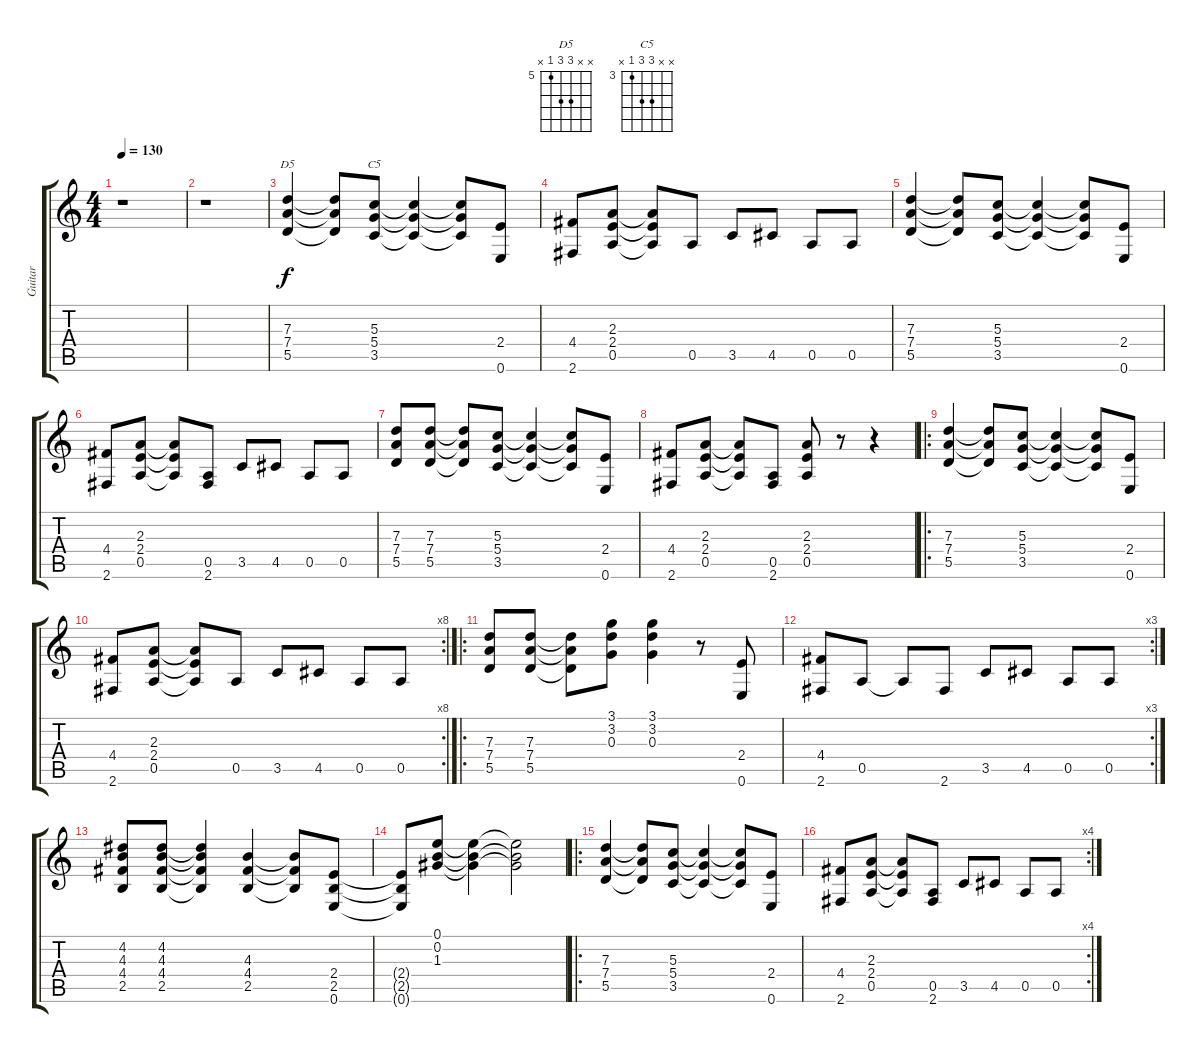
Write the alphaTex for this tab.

\track ("Guitar" "Guitar") {instrument overdrivenguitar}
\staff {score tabs}
\tuning (E4 B3 G3 D3 A2 E2) {hide}
\chord ("D5" x x 7 7 5 x) {firstfret 5}
\chord ("C5" x x 5 5 3 x) {firstfret 3}
\ts (4 4)
\tempo 130
\clef g2
\ks c
r.1{dy f instrument overdrivenguitar} |
r.1 |
(7.3 7.4 5.5).4{ch "D5"} (7.3{t} 7.4{t} 5.5{t}).8 (5.3 5.4 3.5).8{ch "C5"} (5.3{t} 5.4{t} 3.5{t}).4 (5.3{t} 5.4{t} 3.5{t}).8 (2.4 0.6).8 |
(4.4 2.6).8 (2.3 2.4 0.5).8 (2.3{t} 2.4{t} 0.5{t}).8 0.5.8 3.5.8 4.5.8 0.5.8 0.5.8 |
(7.3 7.4 5.5).4 (7.3{t} 7.4{t} 5.5{t}).8 (5.3 5.4 3.5).8 (5.3{t} 5.4{t} 3.5{t}).4 (5.3{t} 5.4{t} 3.5{t}).8 (2.4 0.6).8 |
(4.4 2.6).8 (2.3 2.4 0.5).8 (2.3{t} 2.4{t} 0.5{t}).8 (0.5 2.6).8 3.5.8 4.5.8 0.5.8 0.5.8 |
(7.3 7.4 5.5).8 (7.3 7.4 5.5).8 (7.3{t} 7.4{t} 5.5{t}).8 (5.3 5.4 3.5).8 (5.3{t} 5.4{t} 3.5{t}).4 (5.3{t} 5.4{t} 3.5{t}).8 (2.4 0.6).8 |
(4.4 2.6).8 (2.3 2.4 0.5).8 (2.3{t} 2.4{t} 0.5{t}).8 (0.5 2.6).8 (2.3 2.4 0.5).8 r.8 r.4 |
\ro
(7.3 7.4 5.5).4 (7.3{t} 7.4{t} 5.5{t}).8 (5.3 5.4 3.5).8 (5.3{t} 5.4{t} 3.5{t}).4 (5.3{t} 5.4{t} 3.5{t}).8 (2.4 0.6).8 |
\rc 8
(4.4 2.6).8 (2.3 2.4 0.5).8 (2.3{t} 2.4{t} 0.5{t}).8 0.5.8 3.5.8 4.5.8 0.5.8 0.5.8 |
\ro
(7.3 7.4 5.5).8 (7.3 7.4 5.5).8 (7.3{t} 7.4{t} 5.5{t}).8 (3.1 3.2 0.3).8 (3.1 3.2 0.3).4 r.8 (2.4 0.6).8 |
\rc 3
(4.4 2.6).8 0.5.8 0.5{t}.8 2.6.8 3.5.8 4.5.8 0.5.8 0.5.8 |
(4.2 4.3 4.4 2.5).8 (4.2 4.3 4.4 2.5).8 (4.2{t} 4.3{t} 4.4{t} 2.5{t}).4 (4.3 4.4 2.5).4 (4.3{t} 4.4{t} 2.5{t}).8 (2.4 2.5 0.6).8 |
(2.4{t} 2.5{t} 0.6{t}).8 (0.1 0.2 1.3).8 (0.1{t} 0.2{t} 1.3{t}).4 (0.1{t} 0.2{t} 1.3{t}).2 |
\ro
(7.3 7.4 5.5).4 (7.3{t} 7.4{t} 5.5{t}).8 (5.3 5.4 3.5).8 (5.3{t} 5.4{t} 3.5{t}).4 (5.3{t} 5.4{t} 3.5{t}).8 (2.4 0.6).8 |
\rc 4
(4.4 2.6).8 (2.3 2.4 0.5).8 (2.3{t} 2.4{t} 0.5{t}).8 (0.5 2.6).8 3.5.8 4.5.8 0.5.8 0.5.8
